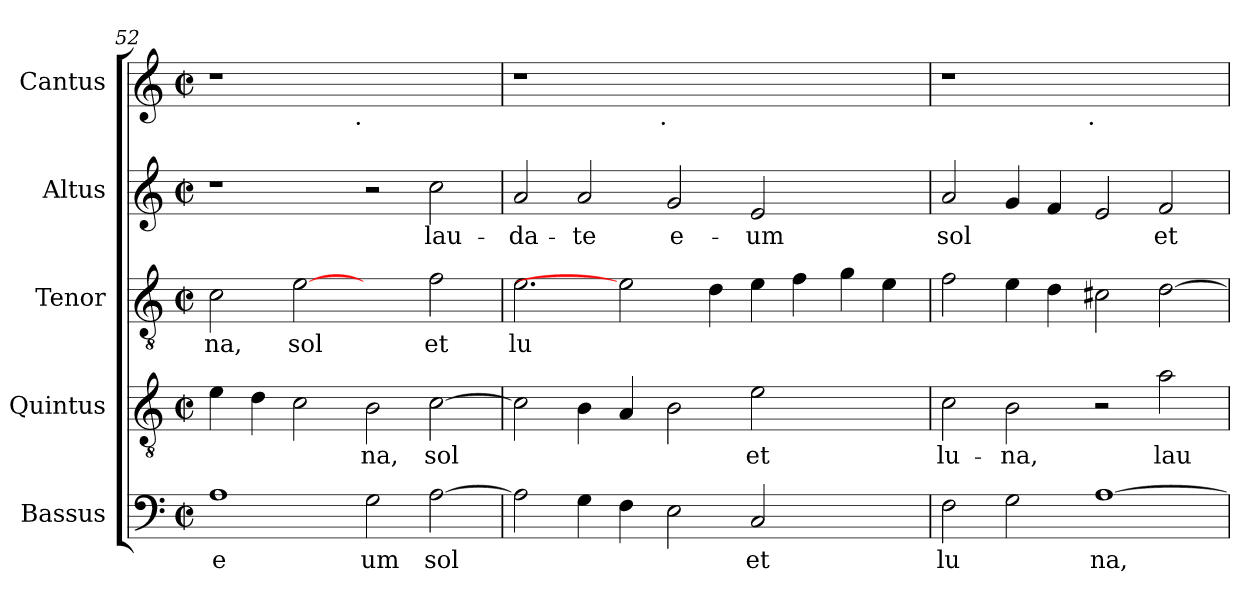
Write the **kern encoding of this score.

**kern	**text	**kern	**text	**kern	**text	**kern	**text	**kern
*part5	*part5	*part4	*part4	*part3	*part3	*part2	*part2	*part1
*staff5	*staff5	*staff4	*staff4	*staff3	*staff3	*staff2	*staff2	*staff1
*I"Bassus	*	*I"Quintus	*	*I"Tenor	*	*I"Altus	*	*I"Cantus
*clefF4	*	*clefGv2	*	*clefGv2	*	*clefG2	*	*clefG2
*k[]	*	*k[]	*	*k[]	*	*k[]	*	*k[]
*C:	*	*C:	*	*C:	*	*C:	*	*C:
*M2/2	*	*M2/2	*	*M2/2	*	*M2/2	*	*M2/2
*met(c|)	*	*met(c|)	*	*met(c|)	*	*met(c|)	*	*met(c|)
=52	=52	=52	=52	=52	=52	=52	=52	=52
!	!LO:LY:b:cj	!	!LO:LY:b:cj	!	!LO:LY:b:cj	!	!	!
*	*	*	*	*	*	*	*	*^
1A	e	4e\	--	2c\	na,	1r	.	1r	2ryy
!	!	!	!LO:LY:b:cj	!	!	!	!	!	!
.	.	4d\	--	.	.	.	.	.	.
!	!	!	!LO:LY:b:cj	!	!LO:LY:b:cj	!	!	!	!
.	.	2c\	--	[2e	sol	.	.	.	4...ryy
!	!	!	!	!	!	!	!	!	!LO:TX:b:t=.
.	.	.	.	.	.	.	.	.	1ryy
!	!LO:LY:b:cj	!	!LO:LY:b:cj	!	!	!	!	!	!
2G\	um	2B\	-na,	2ryy	.	2r	.	1ryy	.
!	!LO:LY:b:cj	!	!LO:LY:b:cj	!	!LO:LY:b:cj	!	!LO:LY:b:cj	!	!
[>2A\	sol	[>2c\	sol	2f\	et	2cc\	lau-	.	.
.	.	.	.	.	.	.	.	.	32ryy
=53	=53	=53	=53	=53	=53	=53	=53	=53	=53
!	!LO:LY:b:cj	!	!LO:LY:b:cj	!	!LO:LY:b:cj	!	!LO:LY:b:cj	!	!
2A\]	.	2c\]	.	2.e\	lu	2a/	-da-	1r	2ryy
!	!LO:LY:b:cj	!	!LO:LY:b:cj	!	!	!	!LO:LY:b:cj	!	!
4G\	.	4B\	.	.	.	2a/	-te	.	4ryy
!	!LO:LY:b:cj	!	!LO:LY:b:cj	!	!	!	!	!	!
4F\	.	4A/	.	2e]	.	.	.	.	8...ryy
!	!	!	!	!	!	!	!	!	!LO:TX:b:t=.
.	.	.	.	.	.	.	.	.	1ryy
!	!LO:LY:b:cj	!	!LO:LY:b:cj	!	!	!	!LO:LY:b:cj	!	!
2E\	.	2B\	.	.	.	2g/	e-	1.ryy	.
!	!	!	!	!	!LO:LY:b:cj	!	!	!	!
.	.	.	.	4d\	.	.	.	.	.
!	!LO:LY:b:cj	!	!LO:LY:b:cj	!	!LO:LY:b:cj	!	!LO:LY:b:cj	!	!
2C/	et	2e\	et	4e\	.	2e/	-um	.	.
!	!	!	!	!	!LO:LY:b:cj	!	!	!	!
.	.	.	.	4f\	.	.	.	.	.
.	.	.	.	.	.	.	.	.	2ryy
!	!	!	!	!	!LO:LY:b:cj	!	!	!	!
2ryy	.	2ryy	.	4g\	.	2ryy	.	.	.
!	!	!	!	!	!LO:LY:b:cj	!	!	!	!
.	.	.	.	4e\	.	.	.	.	.
.	.	.	.	.	.	.	.	.	64ryy
=54	=54	=54	=54	=54	=54	=54	=54	=54	=54
!	!LO:LY:b:cj	!	!LO:LY:b:cj	!	!LO:LY:b:cj	!	!LO:LY:b:cj	!	!
2F\	lu	2c\	lu-	2f\	.	2a/	sol	1r	2ryy
!	!LO:LY:b:cj	!	!LO:LY:b:cj	!	!LO:LY:b:cj	!	!LO:LY:b:cj	!	!
2G\	.	2B\	-na,	4e\	.	4g/	.	.	4ryy
!	!	!	!	!	!LO:LY:b:cj	!	!LO:LY:b:cj	!	!
.	.	.	.	4d\	.	4f/	.	.	8...ryy
!	!	!	!	!	!	!	!	!	!LO:TX:b:t=.
.	.	.	.	.	.	.	.	.	1ryy
!	!LO:LY:b:cj	!	!	!	!LO:LY:b:cj	!	!LO:LY:b:cj	!	!
[>1A	na,	2r	.	2c#X\	.	2e/	.	1ryy	.
!	!	!	!LO:LY:b:cj	!	!LO:LY:b:cj	!	!LO:LY:b:cj	!	!
.	.	2a\	lau-	[>2d\	.	2f/	et	.	.
.	.	.	.	.	.	.	.	.	64ryy
*	*	*	*	*	*	*	*	*v	*v
=	=	=	=	=	=	=	=	=
*-	*-	*-	*-	*-	*-	*-	*-	*-
